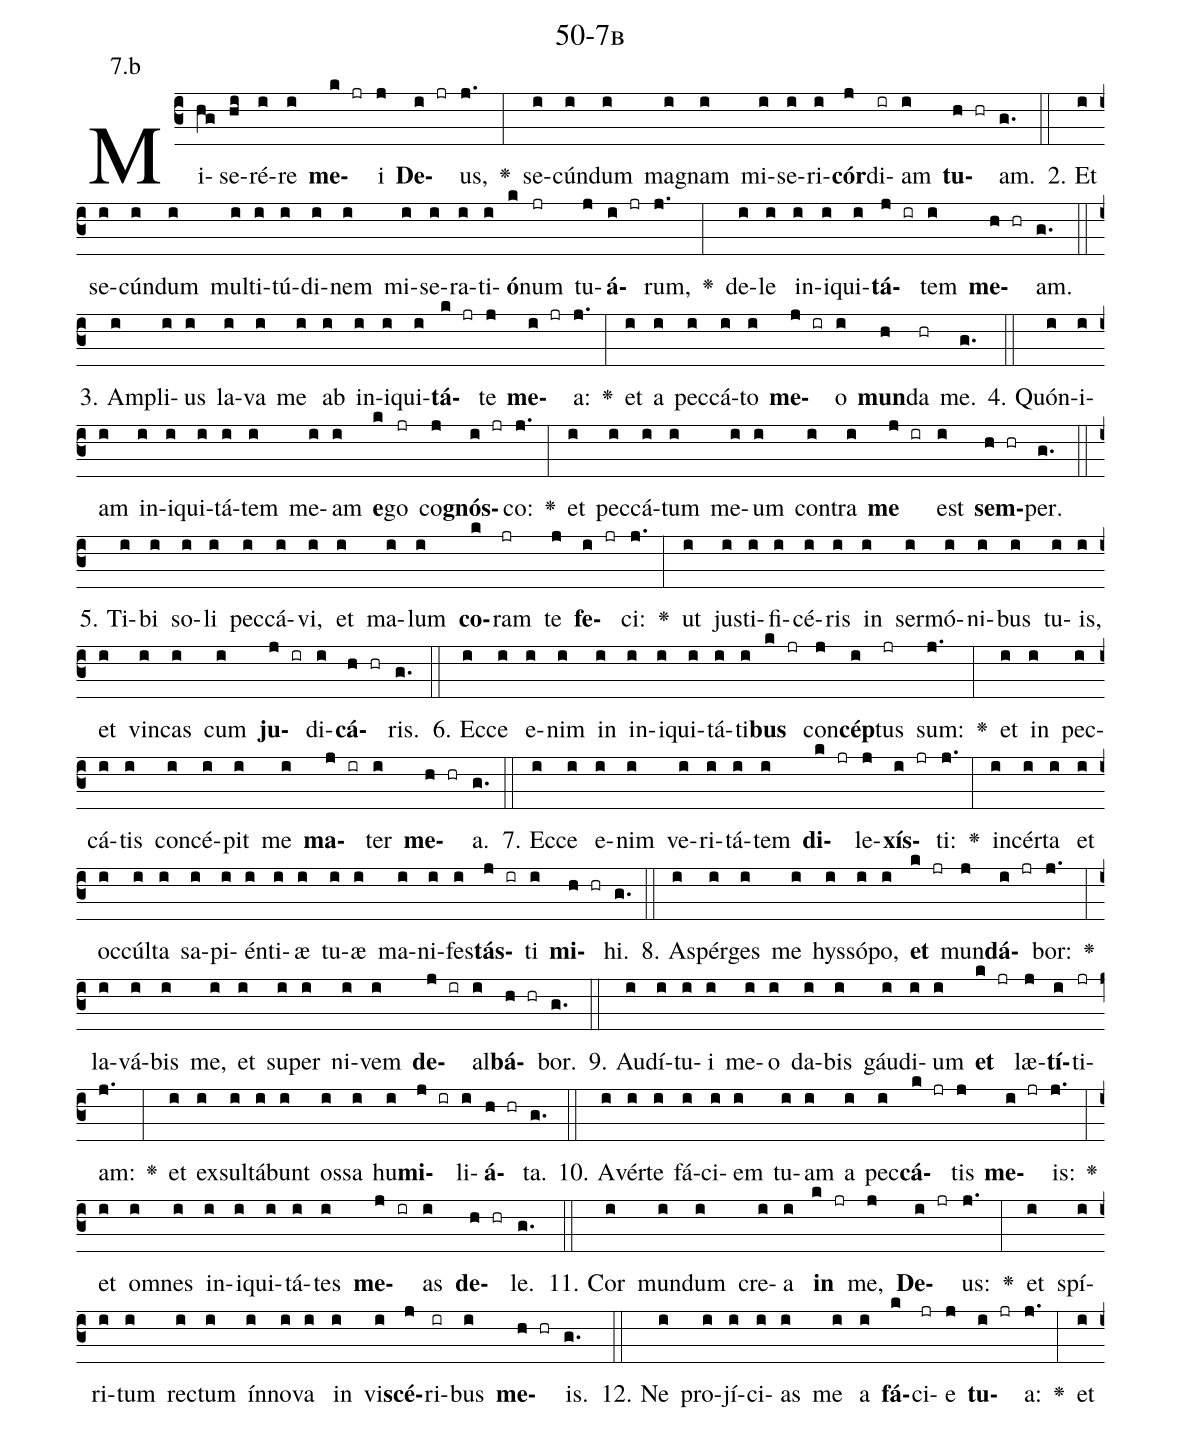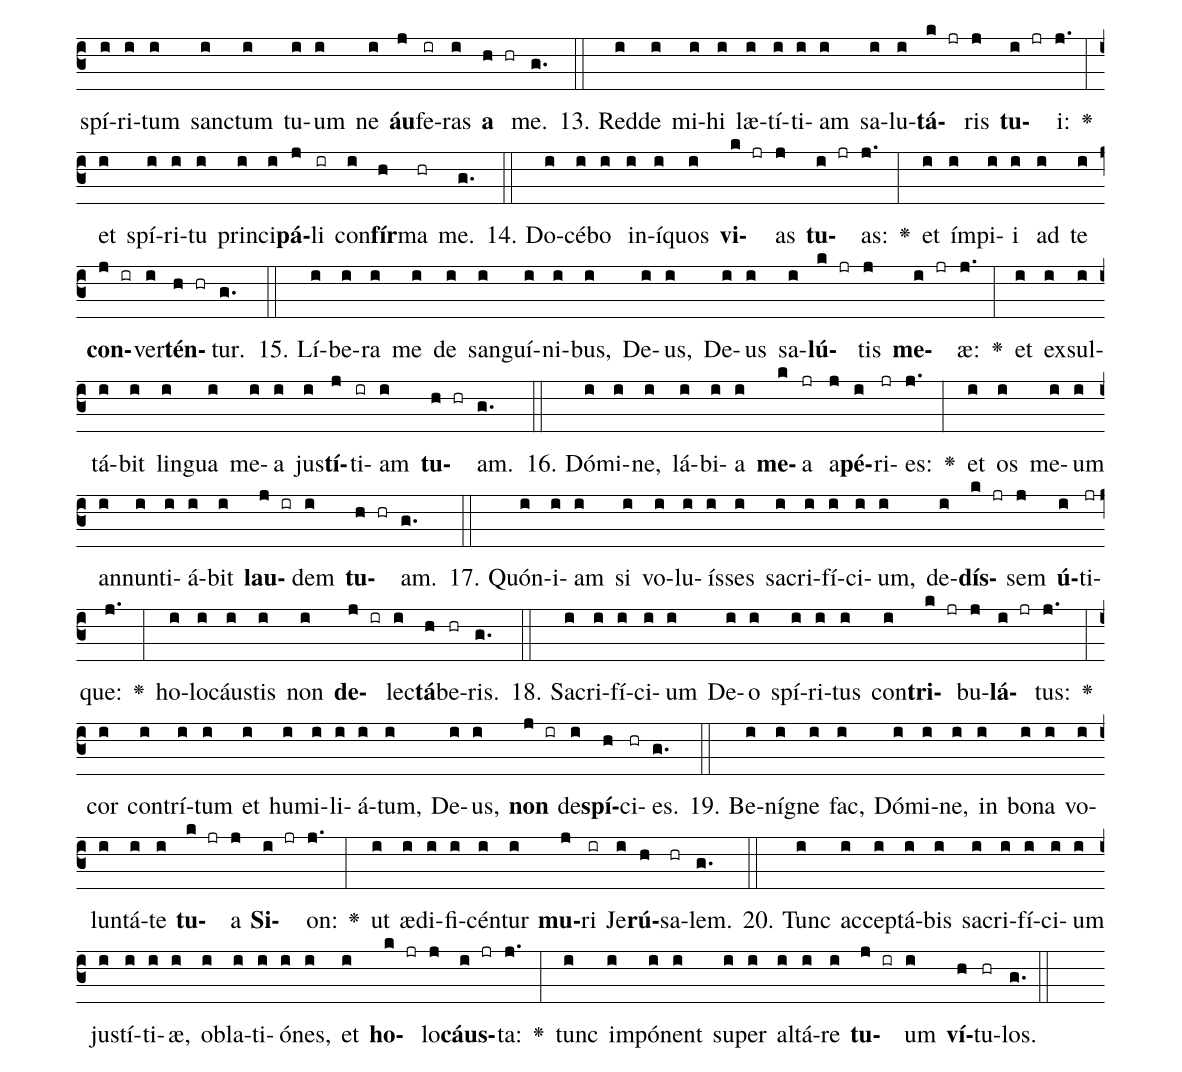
name: 50-7b;
annotation: 7.b;
%%
(c3)Mi(hg)se(hi)ré(i)re(i) <b>me</b>(k jr)i(j) <b>De</b>(i jr)us,(j.) <v>\greheightstar</v>(:) se(i)cún(i)dum(i) ma(i)gnam(i) mi(i)se(i)ri(i)<b>cór</b>(j)di(ir)am(i) <b>tu</b>(h hr)am.(g.) (::)
2. Et(i) se(i)cún(i)dum(i) mul(i)ti(i)tú(i)di(i)nem(i) mi(i)se(i)ra(i)ti(i)<b>ó</b>(k)num(jr) tu(j)<b>á</b>(i jr)rum,(j.) <v>\greheightstar</v>(:) de(i)le(i) in(i)i(i)qui(i)<b>tá</b>(j ir)tem(i) <b>me</b>(h hr)am.(g.) (::)
3. Am(i)pli(i)us(i) la(i)va(i) me(i) ab(i) in(i)i(i)qui(i)<b>tá</b>(k jr)te(j) <b>me</b>(i jr)a:(j.) <v>\greheightstar</v>(:) et(i) a(i) pec(i)cá(i)to(i) <b>me</b>(j ir)o(i) <b>mun</b>(h)da(hr) me.(g.) (::)
4. Quón(i)i(i)am(i) in(i)i(i)qui(i)tá(i)tem(i) me(i)am(i) <b>e</b>(k)go(jr) co(j)<b>gnós</b>(i jr)co:(j.) <v>\greheightstar</v>(:) et(i) pec(i)cá(i)tum(i) me(i)um(i) con(i)tra(i) <b>me</b>(j ir) est(i) <b>sem</b>(h hr)per.(g.) (::)
5. Ti(i)bi(i) so(i)li(i) pec(i)cá(i)vi,(i) et(i) ma(i)lum(i) <b>co</b>(k)ram(jr) te(j) <b>fe</b>(i jr)ci:(j.) <v>\greheightstar</v>(:) ut(i) jus(i)ti(i)fi(i)cé(i)ris(i) in(i) ser(i)mó(i)ni(i)bus(i) tu(i)is,(i) et(i) vin(i)cas(i) cum(i) <b>ju</b>(j ir)di(i)<b>cá</b>(h hr)ris.(g.) (::)
6. Ec(i)ce(i) e(i)nim(i) in(i) in(i)i(i)qui(i)tá(i)ti(i)<b>bus</b>(k jr) con(j)<b>cép</b>(i)tus(jr) sum:(j.) <v>\greheightstar</v>(:) et(i) in(i) pec(i)cá(i)tis(i) con(i)cé(i)pit(i) me(i) <b>ma</b>(j ir)ter(i) <b>me</b>(h hr)a.(g.) (::)
7. Ec(i)ce(i) e(i)nim(i) ve(i)ri(i)tá(i)tem(i) <b>di</b>(k jr)le(j)<b>xís</b>(i jr)ti:(j.) <v>\greheightstar</v>(:) in(i)cér(i)ta(i) et(i) oc(i)cúl(i)ta(i) sa(i)pi(i)én(i)ti(i)æ(i) tu(i)æ(i) ma(i)ni(i)fes(i)<b>tás</b>(j ir)ti(i) <b>mi</b>(h hr)hi.(g.) (::)
8. A(i)spér(i)ges(i) me(i) hys(i)só(i)po,(i) <b>et</b>(k jr) mun(j)<b>dá</b>(i jr)bor:(j.) <v>\greheightstar</v>(:) la(i)vá(i)bis(i) me,(i) et(i) su(i)per(i) ni(i)vem(i) <b>de</b>(j ir)al(i)<b>bá</b>(h hr)bor.(g.) (::)
9. Au(i)dí(i)tu(i)i(i) me(i)o(i) da(i)bis(i) gáu(i)di(i)um(i) <b>et</b>(k jr) læ(j)<b>tí</b>(i)ti(jr)am:(j.) <v>\greheightstar</v>(:) et(i) ex(i)sul(i)tá(i)bunt(i) os(i)sa(i) hu(i)<b>mi</b>(j ir)li(i)<b>á</b>(h hr)ta.(g.) (::)
10. A(i)vér(i)te(i) fá(i)ci(i)em(i) tu(i)am(i) a(i) pec(i)<b>cá</b>(k jr)tis(j) <b>me</b>(i jr)is:(j.) <v>\greheightstar</v>(:) et(i) om(i)nes(i) in(i)i(i)qui(i)tá(i)tes(i) <b>me</b>(j ir)as(i) <b>de</b>(h hr)le.(g.) (::)
11. Cor(i) mun(i)dum(i) cre(i)a(i) <b>in</b>(k jr) me,(j) <b>De</b>(i jr)us:(j.) <v>\greheightstar</v>(:) et(i) spí(i)ri(i)tum(i) rec(i)tum(i) ín(i)no(i)va(i) in(i) vi(i)<b>scé</b>(j)ri(ir)bus(i) <b>me</b>(h hr)is.(g.) (::)
12. Ne(i) pro(i)jí(i)ci(i)as(i) me(i) a(i) <b>fá</b>(k)ci(jr)e(j) <b>tu</b>(i jr)a:(j.) <v>\greheightstar</v>(:) et(i) spí(i)ri(i)tum(i) sanc(i)tum(i) tu(i)um(i) ne(i) <b>áu</b>(j)fe(ir)ras(i) <b>a</b>(h hr) me.(g.) (::)
13. Red(i)de(i) mi(i)hi(i) læ(i)tí(i)ti(i)am(i) sa(i)lu(i)<b>tá</b>(k jr)ris(j) <b>tu</b>(i jr)i:(j.) <v>\greheightstar</v>(:) et(i) spí(i)ri(i)tu(i) prin(i)ci(i)<b>pá</b>(j)li(ir) con(i)<b>fír</b>(h)ma(hr) me.(g.) (::)
14. Do(i)cé(i)bo(i) in(i)í(i)quos(i) <b>vi</b>(k jr)as(j) <b>tu</b>(i jr)as:(j.) <v>\greheightstar</v>(:) et(i) ím(i)pi(i)i(i) ad(i) te(i) <b>con</b>(j ir)ver(i)<b>tén</b>(h hr)tur.(g.) (::)
15. Lí(i)be(i)ra(i) me(i) de(i) san(i)guí(i)ni(i)bus,(i) De(i)us,(i) De(i)us(i) sa(i)<b>lú</b>(k jr)tis(j) <b>me</b>(i jr)æ:(j.) <v>\greheightstar</v>(:) et(i) ex(i)sul(i)tá(i)bit(i) lin(i)gua(i) me(i)a(i) jus(i)<b>tí</b>(j)ti(ir)am(i) <b>tu</b>(h hr)am.(g.) (::)
16. Dó(i)mi(i)ne,(i) lá(i)bi(i)a(i) <b>me</b>(k)a(jr) a(j)<b>pé</b>(i)ri(jr)es:(j.) <v>\greheightstar</v>(:) et(i) os(i) me(i)um(i) an(i)nun(i)ti(i)á(i)bit(i) <b>lau</b>(j ir)dem(i) <b>tu</b>(h hr)am.(g.) (::)
17. Quón(i)i(i)am(i) si(i) vo(i)lu(i)ís(i)ses(i) sa(i)cri(i)fí(i)ci(i)um,(i) de(i)<b>dís</b>(k jr)sem(j) <b>ú</b>(i)ti(jr)que:(j.) <v>\greheightstar</v>(:) ho(i)lo(i)cáus(i)tis(i) non(i) <b>de</b>(j ir)lec(i)<b>tá</b>(h)be(hr)ris.(g.) (::)
18. Sa(i)cri(i)fí(i)ci(i)um(i) De(i)o(i) spí(i)ri(i)tus(i) con(i)<b>tri</b>(k jr)bu(j)<b>lá</b>(i jr)tus:(j.) <v>\greheightstar</v>(:) cor(i) con(i)trí(i)tum(i) et(i) hu(i)mi(i)li(i)á(i)tum,(i) De(i)us,(i) <b>non</b>(j ir) de(i)<b>spí</b>(h)ci(hr)es.(g.) (::)
19. Be(i)ní(i)gne(i) fac,(i) Dó(i)mi(i)ne,(i) in(i) bo(i)na(i) vo(i)lun(i)tá(i)te(i) <b>tu</b>(k jr)a(j) <b>Si</b>(i jr)on:(j.) <v>\greheightstar</v>(:) ut(i) æ(i)di(i)fi(i)cén(i)tur(i) <b>mu</b>(j)ri(ir) Je(i)<b>rú</b>(h)sa(hr)lem.(g.) (::)
20. Tunc(i) ac(i)cep(i)tá(i)bis(i) sa(i)cri(i)fí(i)ci(i)um(i) jus(i)tí(i)ti(i)æ,(i) ob(i)la(i)ti(i)ó(i)nes,(i) et(i) <b>ho</b>(k jr)lo(j)<b>cáus</b>(i jr)ta:(j.) <v>\greheightstar</v>(:) tunc(i) im(i)pó(i)nent(i) su(i)per(i) al(i)tá(i)re(i) <b>tu</b>(j ir)um(i) <b>ví</b>(h)tu(hr)los.(g.) (::)
